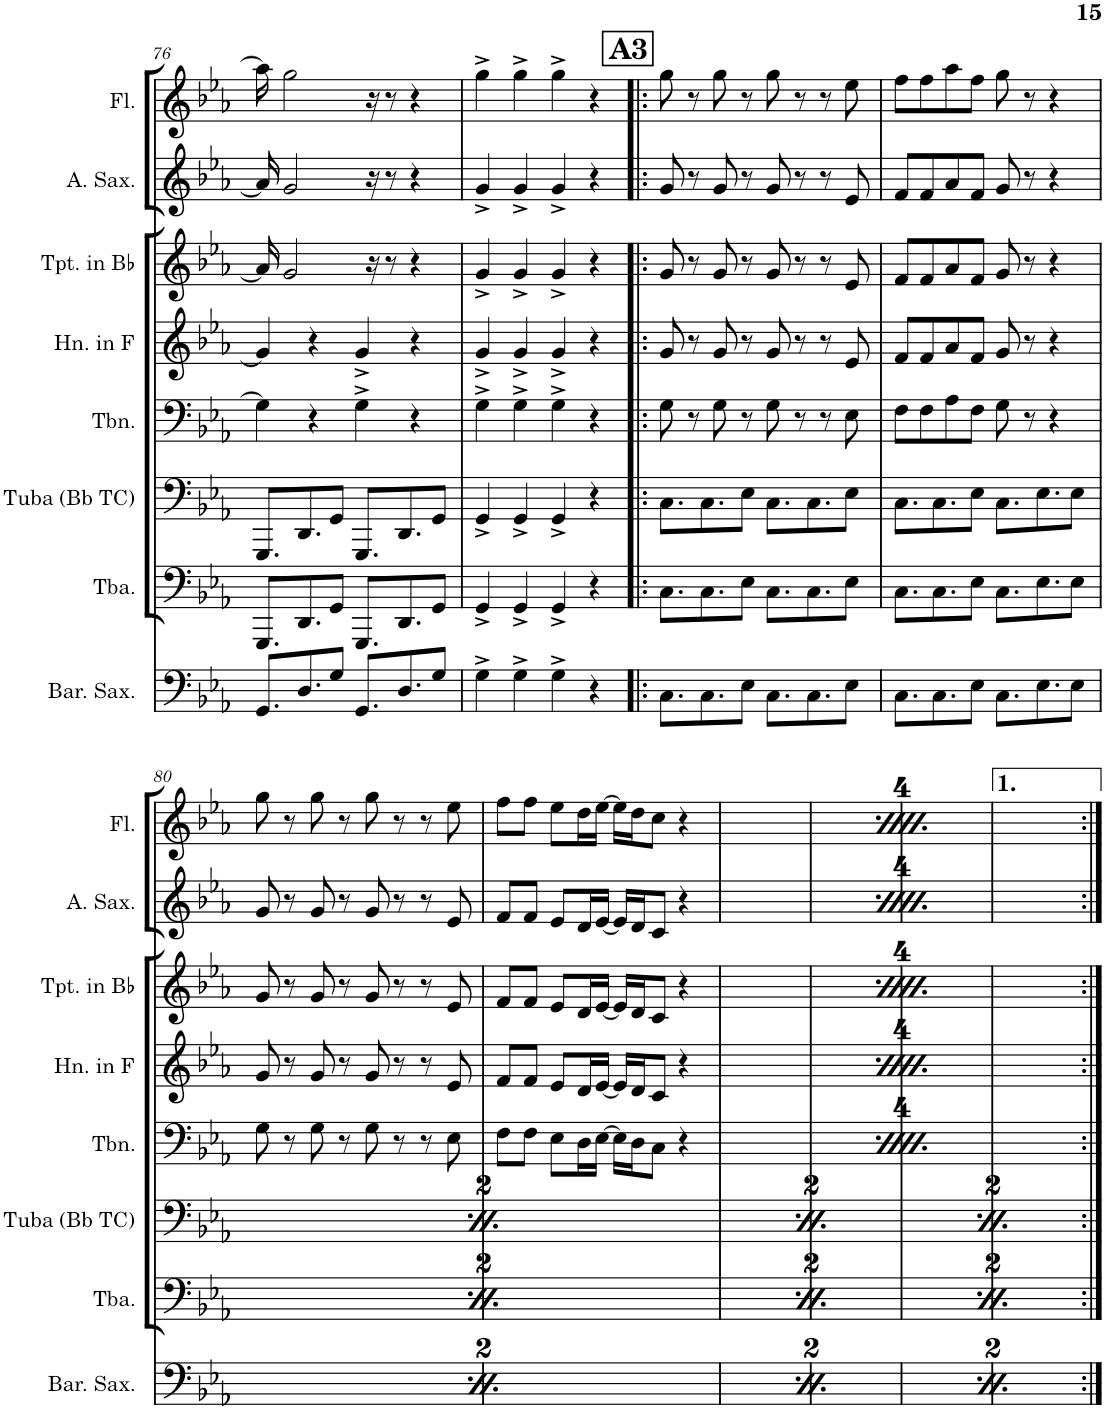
**kern	**kern	**kern	**kern	**kern	**kern	**kern	**kern
*part8	*part7	*part6	*part5	*part4	*part3	*part2	*part1
*staff8	*staff7	*staff6	*staff5	*staff4	*staff3	*staff2	*staff1
*I"Baritone Saxophone	*I"Tuba	*I"Tuba (Bb treble)	*I"Trombone	*I"Horn in F	*I"Trumpet in Bb	*I"Alto Saxophone	*I"Flute
*I'Bar. Sax.	*I'Tba.	*	*I'Tbn.	*I'Hn. in F	*I'Tpt. in Bb	*I'A. Sax.	*I'Fl.
!!LO:PB:g=z
*clefF4	*clefF4	*clefF4	*clefF4	*clefG2	*clefG2	*clefG2	*clefG2
*Trd12c21	*	*	*	*Trd4c7	*Trd1c2	*Trd5c9	*
*k[b-e-a-]	*k[b-e-a-]	*k[b-e-a-]	*k[b-e-a-]	*k[b-e-a-]	*k[b-e-a-]	*k[b-e-a-]	*k[b-e-a-]
*M4/4	*M4/4	*M4/4	*M4/4	*M4/4	*M4/4	*M4/4	*M4/4
=76	=76	=76	=76	=76	=76	=76	=76
8.GG/L	8.GGG/L	8.GGG/L	4G\]	4g/]	16a-/]	16a-/]	16aa-\]
.	.	.	.	.	2g/	2g/	2gg\
8.D/	8.DD/	8.DD/	.	.	.	.	.
.	.	.	4r	4r	.	.	.
8G/J	8GG/J	8GG/J	.	.	.	.	.
8.GG/L	8.GGG/L	8.GGG/L	4G^\	4g^/	.	.	.
.	.	.	.	.	16r	16r	16r
.	.	.	.	.	8r	8r	8r
8.D/	8.DD/	8.DD/	.	.	.	.	.
.	.	.	4r	4r	4r	4r	4r
8G/J	8GG/J	8GG/J	.	.	.	.	.
=77	=77	=77	=77	=77	=77	=77	=77
4G^\	4GG^/	4GG^/	4G^\	4g^/	4g^/	4g^/	4gg^\
4G^\	4GG^/	4GG^/	4G^\	4g^/	4g^/	4g^/	4gg^\
4G^\	4GG^/	4GG^/	4G^\	4g^/	4g^/	4g^/	4gg^\
4r	4r	4r	4r	4r	4r	4r	4r
!!LO:REH:place=s1:a:B:cj:fs=14:t=A3
=78!|:	=78!|:	=78!|:	=78!|:	=78!|:	=78!|:	=78!|:	=78!|:
8.C\L	8.C\L	8.C\L	8G\	8g/	8g/	8g/	8gg\
.	.	.	8r	8r	8r	8r	8r
8.C\	8.C\	8.C\	.	.	.	.	.
.	.	.	8G\	8g/	8g/	8g/	8gg\
8E-\J	8E-\J	8E-\J	8r	8r	8r	8r	8r
8.C\L	8.C\L	8.C\L	8G\	8g/	8g/	8g/	8gg\
.	.	.	8r	8r	8r	8r	8r
8.C\	8.C\	8.C\	.	.	.	.	.
.	.	.	8r	8r	8r	8r	8r
8E-\J	8E-\J	8E-\J	8E-\	8e-/	8e-/	8e-/	8ee-\
=79	=79	=79	=79	=79	=79	=79	=79
8.C\L	8.C\L	8.C\L	8F\L	8f/L	8f/L	8f/L	8ff\L
.	.	.	8F\	8f/	8f/	8f/	8ff\
8.C\	8.C\	8.C\	.	.	.	.	.
.	.	.	8A-\	8a-/	8a-/	8a-/	8aa-\
8E-\J	8E-\J	8E-\J	8F\J	8f/J	8f/J	8f/J	8ff\J
8.C\L	8.C\L	8.C\L	8G\	8g/	8g/	8g/	8gg\
.	.	.	8r	8r	8r	8r	8r
8.E-\	8.E-\	8.E-\	.	.	.	.	.
.	.	.	4r	4r	4r	4r	4r
8E-\J	8E-\J	8E-\J	.	.	.	.	.
!!LO:LB:g=z
=80	=80	=80	=80	=80	=80	=80	=80
8.C\L	8.C\L	8.C\L	8G\	8g/	8g/	8g/	8gg\
.	.	.	8r	8r	8r	8r	8r
8.C\	8.C\	8.C\	.	.	.	.	.
.	.	.	8G\	8g/	8g/	8g/	8gg\
8E-\J	8E-\J	8E-\J	8r	8r	8r	8r	8r
8.C\L	8.C\L	8.C\L	8G\	8g/	8g/	8g/	8gg\
.	.	.	8r	8r	8r	8r	8r
8.C\	8.C\	8.C\	.	.	.	.	.
.	.	.	8r	8r	8r	8r	8r
8E-\J	8E-\J	8E-\J	8E-\	8e-/	8e-/	8e-/	8ee-\
=81	=81	=81	=81	=81	=81	=81	=81
8.C\L	8.C\L	8.C\L	8F\L	8f/L	8f/L	8f/L	8ff\L
.	.	.	8F\J	8f/J	8f/J	8f/J	8ff\J
8.C\	8.C\	8.C\	.	.	.	.	.
.	.	.	8E-\L	8e-/L	8e-/L	8e-/L	8ee-\L
8E-\J	8E-\J	8E-\J	16D\L	16d/L	16d/L	16d/L	16dd\L
.	.	.	[16E-\JJ	[16e-/JJ	[16e-/JJ	[16e-/JJ	[16ee-\JJ
8.C\L	8.C\L	8.C\L	16E-\LL]	16e-/LL]	16e-/LL]	16e-/LL]	16ee-\LL]
.	.	.	16D\J	16d/J	16d/J	16d/J	16dd\J
.	.	.	8C\J	8c/J	8c/J	8c/J	8cc\J
8.E-\	8.E-\	8.E-\	.	.	.	.	.
.	.	.	4r	4r	4r	4r	4r
8E-\J	8E-\J	8E-\J	.	.	.	.	.
!!LO:REH:place=s1:a:B:cj:fs=14:t=A3
=82	=82	=82	=82	=82	=82	=82	=82
8.C\L	8.C\L	8.C\L	8G\	8g/	8g/	8g/	8gg\
.	.	.	8r	8r	8r	8r	8r
8.C\	8.C\	8.C\	.	.	.	.	.
.	.	.	8G\	8g/	8g/	8g/	8gg\
8E-\J	8E-\J	8E-\J	8r	8r	8r	8r	8r
8.C\L	8.C\L	8.C\L	8G\	8g/	8g/	8g/	8gg\
.	.	.	8r	8r	8r	8r	8r
8.C\	8.C\	8.C\	.	.	.	.	.
.	.	.	8r	8r	8r	8r	8r
8E-\J	8E-\J	8E-\J	8E-\	8e-/	8e-/	8e-/	8ee-\
=83	=83	=83	=83	=83	=83	=83	=83
8.C\L	8.C\L	8.C\L	8F\L	8f/L	8f/L	8f/L	8ff\L
.	.	.	8F\	8f/	8f/	8f/	8ff\
8.C\	8.C\	8.C\	.	.	.	.	.
.	.	.	8A-\	8a-/	8a-/	8a-/	8aa-\
8E-\J	8E-\J	8E-\J	8F\J	8f/J	8f/J	8f/J	8ff\J
8.C\L	8.C\L	8.C\L	8G\	8g/	8g/	8g/	8gg\
.	.	.	8r	8r	8r	8r	8r
8.E-\	8.E-\	8.E-\	.	.	.	.	.
.	.	.	4r	4r	4r	4r	4r
8E-\J	8E-\J	8E-\J	.	.	.	.	.
=84	=84	=84	=84	=84	=84	=84	=84
8.C\L	8.C\L	8.C\L	8G\	8g/	8g/	8g/	8gg\
.	.	.	8r	8r	8r	8r	8r
8.C\	8.C\	8.C\	.	.	.	.	.
.	.	.	8G\	8g/	8g/	8g/	8gg\
8E-\J	8E-\J	8E-\J	8r	8r	8r	8r	8r
8.C\L	8.C\L	8.C\L	8G\	8g/	8g/	8g/	8gg\
.	.	.	8r	8r	8r	8r	8r
8.C\	8.C\	8.C\	.	.	.	.	.
.	.	.	8r	8r	8r	8r	8r
8E-\J	8E-\J	8E-\J	8E-\	8e-/	8e-/	8e-/	8ee-\
=85	=85	=85	=85	=85	=85	=85	=85
8.C\L	8.C\L	8.C\L	8F\L	8f/L	8f/L	8f/L	8ff\L
.	.	.	8F\J	8f/J	8f/J	8f/J	8ff\J
8.C\	8.C\	8.C\	.	.	.	.	.
.	.	.	8E-\L	8e-/L	8e-/L	8e-/L	8ee-\L
8E-\J	8E-\J	8E-\J	16D\L	16d/L	16d/L	16d/L	16dd\L
.	.	.	[16E-\JJ	[16e-/JJ	[16e-/JJ	[16e-/JJ	[16ee-\JJ
8.C\L	8.C\L	8.C\L	16E-\LL]	16e-/LL]	16e-/LL]	16e-/LL]	16ee-\LL]
.	.	.	16D\J	16d/J	16d/J	16d/J	16dd\J
.	.	.	8C\J	8c/J	8c/J	8c/J	8cc\J
8.E-\	8.E-\	8.E-\	.	.	.	.	.
.	.	.	4r	4r	4r	4r	4r
8E-\J	8E-\J	8E-\J	.	.	.	.	.
=:|!	=:|!	=:|!	=:|!	=:|!	=:|!	=:|!	=:|!
*-	*-	*-	*-	*-	*-	*-	*-
